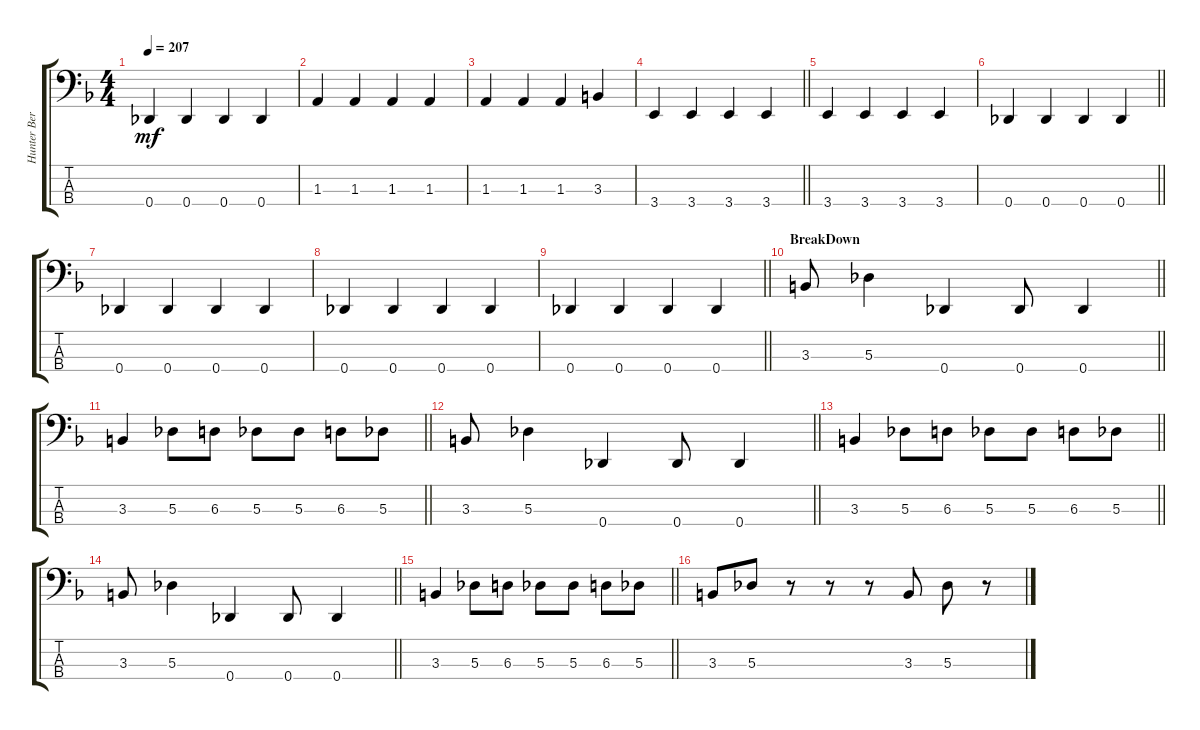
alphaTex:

\track ("Hunter Bergan" "Hunter Ber") {instrument electricbasspick}
\staff {score tabs}
\tuning (Gb2 Db2 Ab1 Db1) {hide}
\ts (4 4)
\tempo 207
\clef f4
\ks f
0.4.4{dy mf} 0.4.4 0.4.4 0.4.4 |
1.3.4 1.3.4 1.3.4 1.3.4 |
1.3.4 1.3.4 1.3.4 3.3.4 |
\barLineRight lightlight
3.4.4 3.4.4 3.4.4 3.4.4 |
3.4.4 3.4.4 3.4.4 3.4.4 |
\barLineRight lightlight
0.4.4 0.4.4 0.4.4 0.4.4 |
0.4.4 0.4.4 0.4.4 0.4.4 |
0.4.4 0.4.4 0.4.4 0.4.4 |
\barLineRight lightlight
0.4.4 0.4.4 0.4.4 0.4.4 |
\section ("" "BreakDown")
\barLineRight lightlight
3.3.8 5.3.4 0.4.4 0.4.8 0.4.4 |
\barLineRight lightlight
3.3.4 5.3.8 6.3.8 5.3.8 5.3.8 6.3.8 5.3.8 |
\barLineRight lightlight
3.3.8 5.3.4 0.4.4 0.4.8 0.4.4 |
\barLineRight lightlight
3.3.4 5.3.8 6.3.8 5.3.8 5.3.8 6.3.8 5.3.8 |
\barLineRight lightlight
3.3.8 5.3.4 0.4.4 0.4.8 0.4.4 |
\barLineRight lightlight
3.3.4 5.3.8 6.3.8 5.3.8 5.3.8 6.3.8 5.3.8 |
3.3.8 5.3.8 r.8 r.8 r.8 3.3.8 5.3.8 r.8
